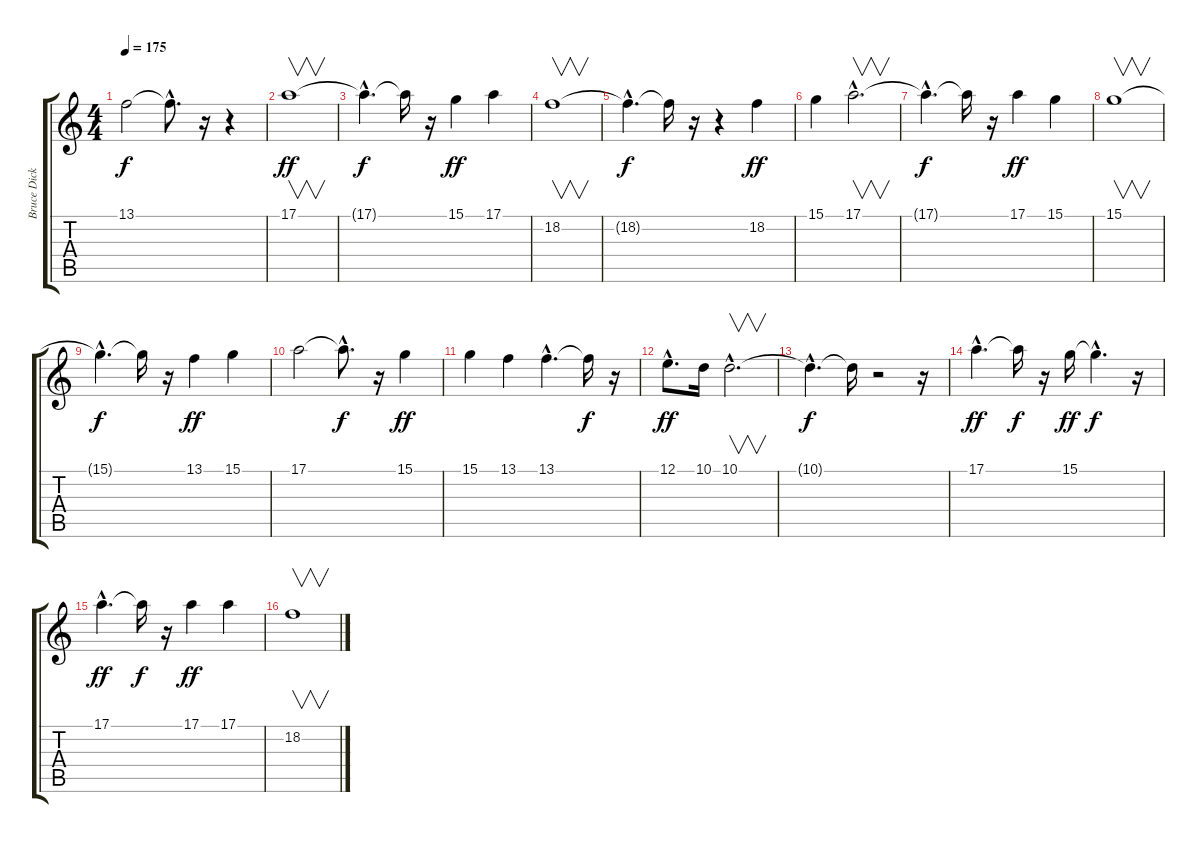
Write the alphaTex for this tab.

\track ("Bruce Dickinson" "Bruce Dick") {instrument voiceoohs}
\staff {score tabs}
\tuning (E4 B3 G3 D3 A2 E2) {hide}
\ts (4 4)
\tempo 175
\clef g2
\ks c
13.1{t}.2{dy f} 13.1{hac t}.8{d} r.16 r.4 |
17.1.1{v dy ff} |
17.1{hac t}.4{d dy f} 17.1{t}.16 r.16 15.1.4{dy ff} 17.1.4 |
18.2.1{v} |
18.2{hac t}.4{d dy f} 18.2{t}.16 r.16 r.4 18.2.4{dy ff} |
15.1.4 17.1{hac}.2{v d} |
17.1{hac t}.4{d dy f} 17.1{t}.16 r.16 17.1.4{dy ff} 15.1.4 |
15.1.1{v} |
15.1{hac t}.4{d dy f} 15.1{t}.16 r.16 13.1.4{dy ff} 15.1.4 |
17.1.2 17.1{hac t}.8{d dy f} r.16 15.1.4{dy ff} |
15.1.4 13.1.4 13.1{hac}.4{d} 13.1{t}.16{dy f} r.16 |
12.1{hac}.8{d dy ff} 10.1.16 10.1{hac}.2{v d} |
10.1{hac t}.4{d dy f} 10.1{t}.16 r.2 r.16 |
17.1{hac}.4{d dy ff} 17.1{t}.16{dy f} r.16 15.1.16{dy ff} 15.1{hac t}.4{d dy f} r.16 |
17.1{hac}.4{d dy ff} 17.1{t}.16{dy f} r.16 17.1.4{dy ff} 17.1.4 |
18.2.1{v}
